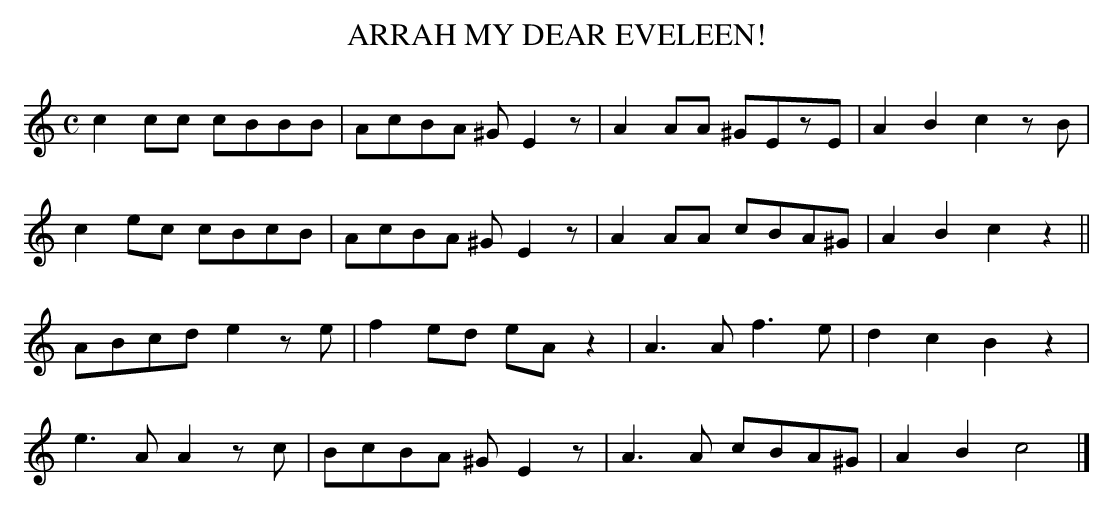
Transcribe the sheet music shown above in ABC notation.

X:1
T:ARRAH MY DEAR EVELEEN!
Y:"tenderly"
M:C
L:1/8
K:C
c2cc cBBB|AcBA ^GE2z|A2AA ^GEzE|A2B2 c2zB|
c2ec cBcB|AcBA ^GE2z|A2AA cBA^G|A2B2 c2z2||
ABcd e2ze|f2ed eAz2|A3A f3e|d2c2 B2z2|
e3A A2zc|BcBA ^GE2z|A3A cBA^G|A2B2 c4|]
